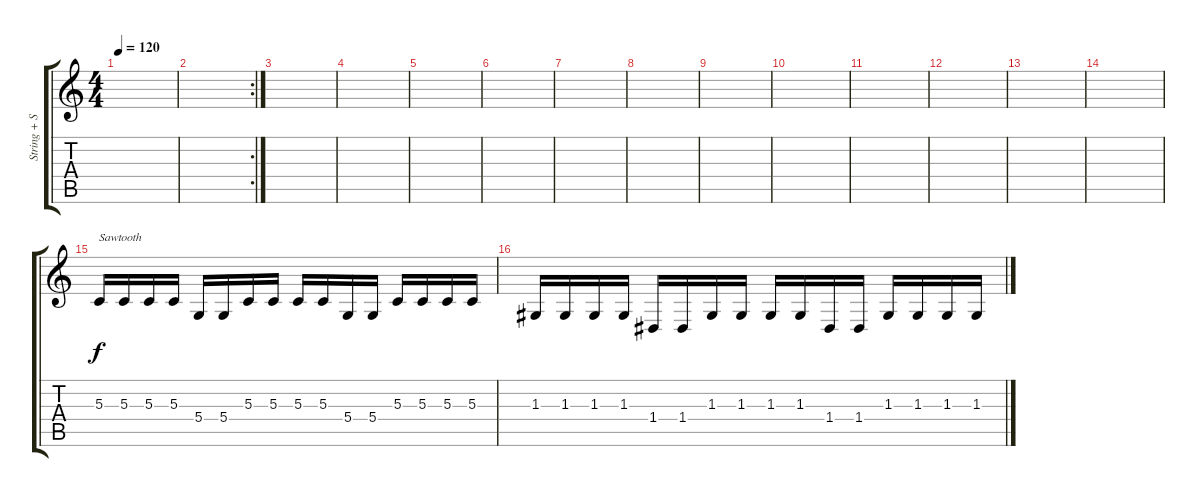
\track ("String + Sawtooth" "String + S") {instrument stringensemble1}
\staff {score tabs}
\tuning (E4 B3 G3 D3 A2 E2) {hide}
\ts (4 4)
\tempo 120
\clef g2
\ks c
|
\rc 2
|
|
|
|
|
|
|
|
|
|
|
|
|
5.3.16{txt "Sawtooth" dy f instrument lead2sawtooth} 5.3.16 5.3.16 5.3.16 5.4.16 5.4.16 5.3.16 5.3.16 5.3.16 5.3.16 5.4.16 5.4.16 5.3.16 5.3.16 5.3.16 5.3.16 |
1.3.16{instrument lead2sawtooth} 1.3.16 1.3.16 1.3.16 1.4.16 1.4.16 1.3.16 1.3.16 1.3.16 1.3.16 1.4.16 1.4.16 1.3.16 1.3.16 1.3.16 1.3.16
